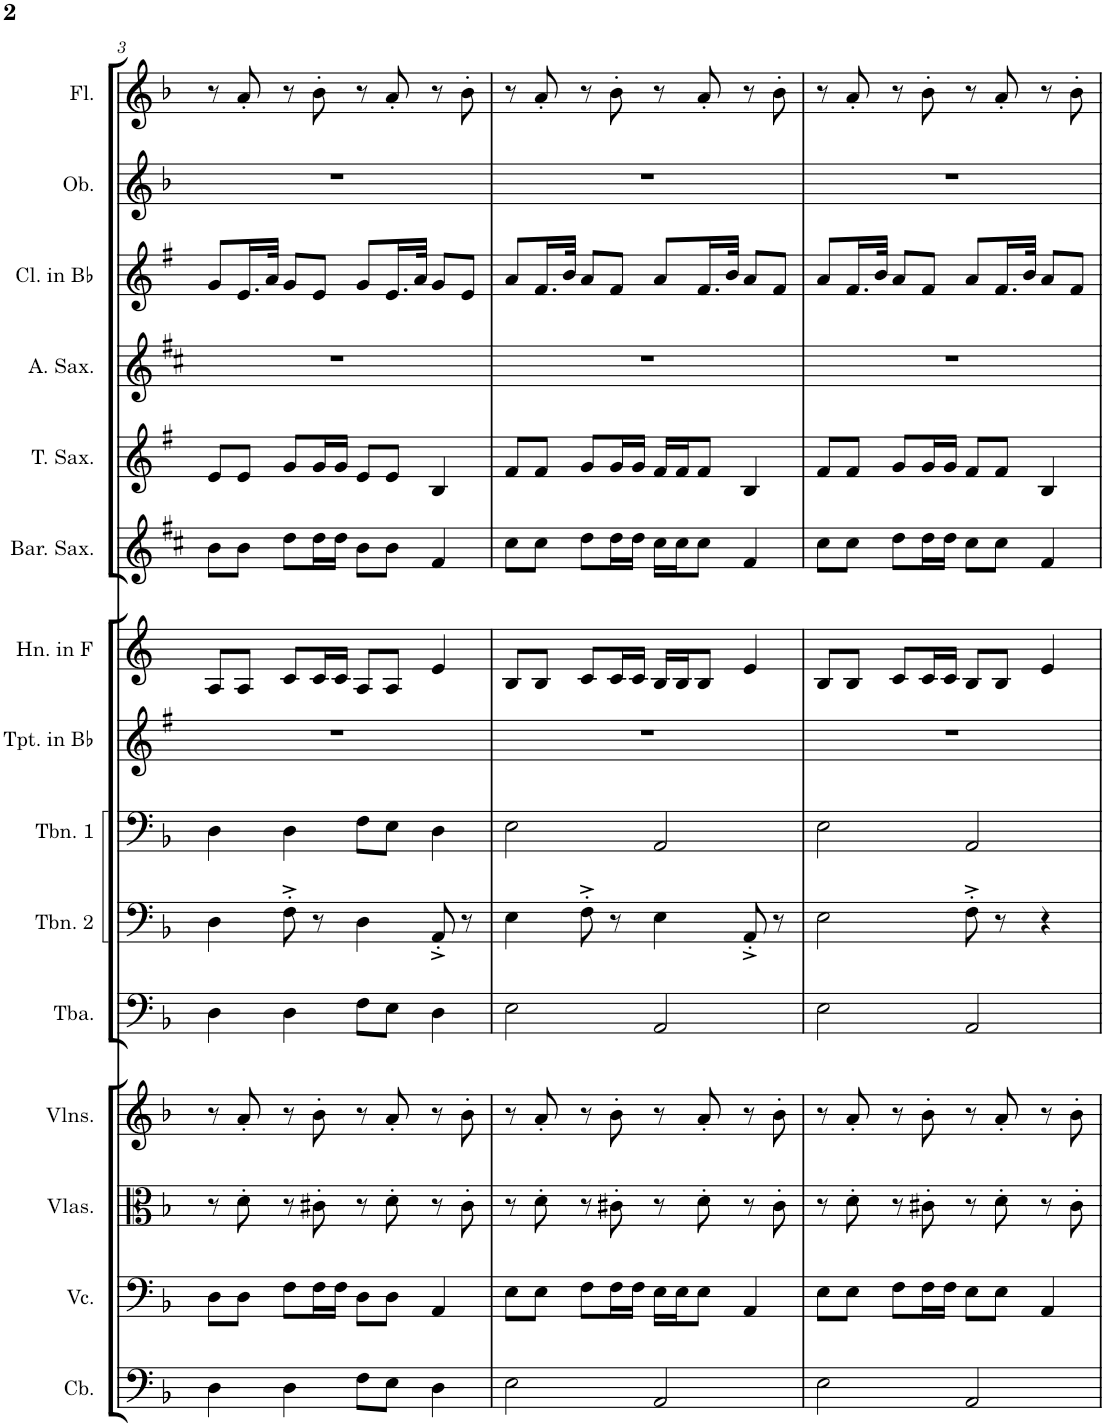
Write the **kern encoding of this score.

**kern	**kern	**kern	**kern	**kern	**kern	**kern	**kern	**kern	**kern	**kern	**kern	**kern	**kern	**kern
*part15	*part14	*part13	*part12	*part11	*part10	*part9	*part8	*part7	*part6	*part5	*part4	*part3	*part2	*part1
*staff15	*staff14	*staff13	*staff12	*staff11	*staff10	*staff9	*staff8	*staff7	*staff6	*staff5	*staff4	*staff3	*staff2	*staff1
*I"Contrabass	*I"Violoncello	*I"Violas	*I"Violins	*I"Tuba	*I"Trombone 2	*I"Trombone 1	*I"Trumpet in Bb	*I"Horn in F	*I"Baritone Saxophone	*I"Tenor Saxophone	*I"Alto Saxophone	*I"Clarinet in Bb	*I"Oboe	*I"Flute
*I'Cb.	*I'Vc.	*I'Vlas.	*I'Vlns.	*I'Tba.	*I'Tbn. 2	*I'Tbn. 1	*I'Tpt. in Bb	*I'Hn. in F	*I'Bar. Sax.	*I'T. Sax.	*I'A. Sax.	*I'Cl. in Bb	*I'Ob.	*I'Fl.
!!LO:PB:g=z
*clefF4	*clefF4	*clefC3	*clefG2	*clefF4	*clefF4	*clefF4	*clefG2	*clefG2	*clefG2	*clefG2	*clefG2	*clefG2	*clefG2	*clefG2
*Trd7c12	*	*	*	*	*	*	*Trd1c2	*Trd4c7	*Trd12c21	*Trd8c14	*Trd5c9	*Trd1c2	*	*
*k[b-]	*k[b-]	*k[b-]	*k[b-]	*k[b-]	*k[b-]	*k[b-]	*k[f#]	*k[]	*k[f#c#]	*k[f#]	*k[f#c#]	*k[f#]	*k[b-]	*k[b-]
*M4/4	*M4/4	*M4/4	*M4/4	*M4/4	*M4/4	*M4/4	*M4/4	*M4/4	*M4/4	*M4/4	*M4/4	*M4/4	*M4/4	*M4/4
=3	=3	=3	=3	=3	=3	=3	=3	=3	=3	=3	=3	=3	=3	=3
4D\	8D\L	8r	8r	4D\	4D\	4D\	1r	8A/L	8b\L	8e/L	1r	8g/L	1r	8r
.	8D\J	8d'\	8a'/	.	.	.	.	8A/J	8b\J	8e/J	.	16.e/L	.	8a'/
.	.	.	.	.	.	.	.	.	.	.	.	32a/JJk	.	.
4D\	8F\L	8r	8r	4D\	8F'^\	4D\	.	8c/L	8dd\L	8g/L	.	8g/L	.	8r
.	16F\L	8c#X'\	8b-'\	.	8r	.	.	16c/L	16dd\L	16g/L	.	8e/J	.	8b-'\
.	16F\JJ	.	.	.	.	.	.	16c/JJ	16dd\JJ	16g/JJ	.	.	.	.
8F\L	8D\L	8r	8r	8F\L	4D\	8F\L	.	8A/L	8b\L	8e/L	.	8g/L	.	8r
8E\J	8D\J	8d'\	8a'/	8E\J	.	8E\J	.	8A/J	8b\J	8e/J	.	16.e/L	.	8a'/
.	.	.	.	.	.	.	.	.	.	.	.	32a/JJk	.	.
4D\	4AA/	8r	8r	4D\	8AA'^/	4D\	.	4e/	4f#/	4B/	.	8g/L	.	8r
.	.	8c#'\	8b-'\	.	8r	.	.	.	.	.	.	8e/J	.	8b-'\
=4	=4	=4	=4	=4	=4	=4	=4	=4	=4	=4	=4	=4	=4	=4
2E\	8E\L	8r	8r	2E\	4E\	2E\	1r	8B/L	8cc#\L	8f#/L	1r	8a/L	1r	8r
.	8E\J	8d'\	8a'/	.	.	.	.	8B/J	8cc#\J	8f#/J	.	16.f#/L	.	8a'/
.	.	.	.	.	.	.	.	.	.	.	.	32b/JJk	.	.
.	8F\L	8r	8r	.	8F'^\	.	.	8c/L	8dd\L	8g/L	.	8a/L	.	8r
.	16F\L	8c#X'\	8b-'\	.	8r	.	.	16c/L	16dd\L	16g/L	.	8f#/J	.	8b-'\
.	16F\JJ	.	.	.	.	.	.	16c/JJ	16dd\JJ	16g/JJ	.	.	.	.
2AA/	16E\LL	8r	8r	2AA/	4E\	2AA/	.	16B/LL	16cc#\LL	16f#/LL	.	8a/L	.	8r
.	16E\J	.	.	.	.	.	.	16B/J	16cc#\J	16f#/J	.	.	.	.
.	8E\J	8d'\	8a'/	.	.	.	.	8B/J	8cc#\J	8f#/J	.	16.f#/L	.	8a'/
.	.	.	.	.	.	.	.	.	.	.	.	32b/JJk	.	.
.	4AA/	8r	8r	.	8AA'^/	.	.	4e/	4f#/	4B/	.	8a/L	.	8r
.	.	8c#'\	8b-'\	.	8r	.	.	.	.	.	.	8f#/J	.	8b-'\
=5	=5	=5	=5	=5	=5	=5	=5	=5	=5	=5	=5	=5	=5	=5
2E\	8E\L	8r	8r	2E\	2E\	2E\	1r	8B/L	8cc#\L	8f#/L	1r	8a/L	1r	8r
.	8E\J	8d'\	8a'/	.	.	.	.	8B/J	8cc#\J	8f#/J	.	16.f#/L	.	8a'/
.	.	.	.	.	.	.	.	.	.	.	.	32b/JJk	.	.
.	8F\L	8r	8r	.	.	.	.	8c/L	8dd\L	8g/L	.	8a/L	.	8r
.	16F\L	8c#X'\	8b-'\	.	.	.	.	16c/L	16dd\L	16g/L	.	8f#/J	.	8b-'\
.	16F\JJ	.	.	.	.	.	.	16c/JJ	16dd\JJ	16g/JJ	.	.	.	.
2AA/	8E\L	8r	8r	2AA/	8F'^\	2AA/	.	8B/L	8cc#\L	8f#/L	.	8a/L	.	8r
.	8E\J	8d'\	8a'/	.	8r	.	.	8B/J	8cc#\J	8f#/J	.	16.f#/L	.	8a'/
.	.	.	.	.	.	.	.	.	.	.	.	32b/JJk	.	.
.	4AA/	8r	8r	.	4r	.	.	4e/	4f#/	4B/	.	8a/L	.	8r
.	.	8c#'\	8b-'\	.	.	.	.	.	.	.	.	8f#/J	.	8b-'\
=	=	=	=	=	=	=	=	=	=	=	=	=	=	=
*-	*-	*-	*-	*-	*-	*-	*-	*-	*-	*-	*-	*-	*-	*-
